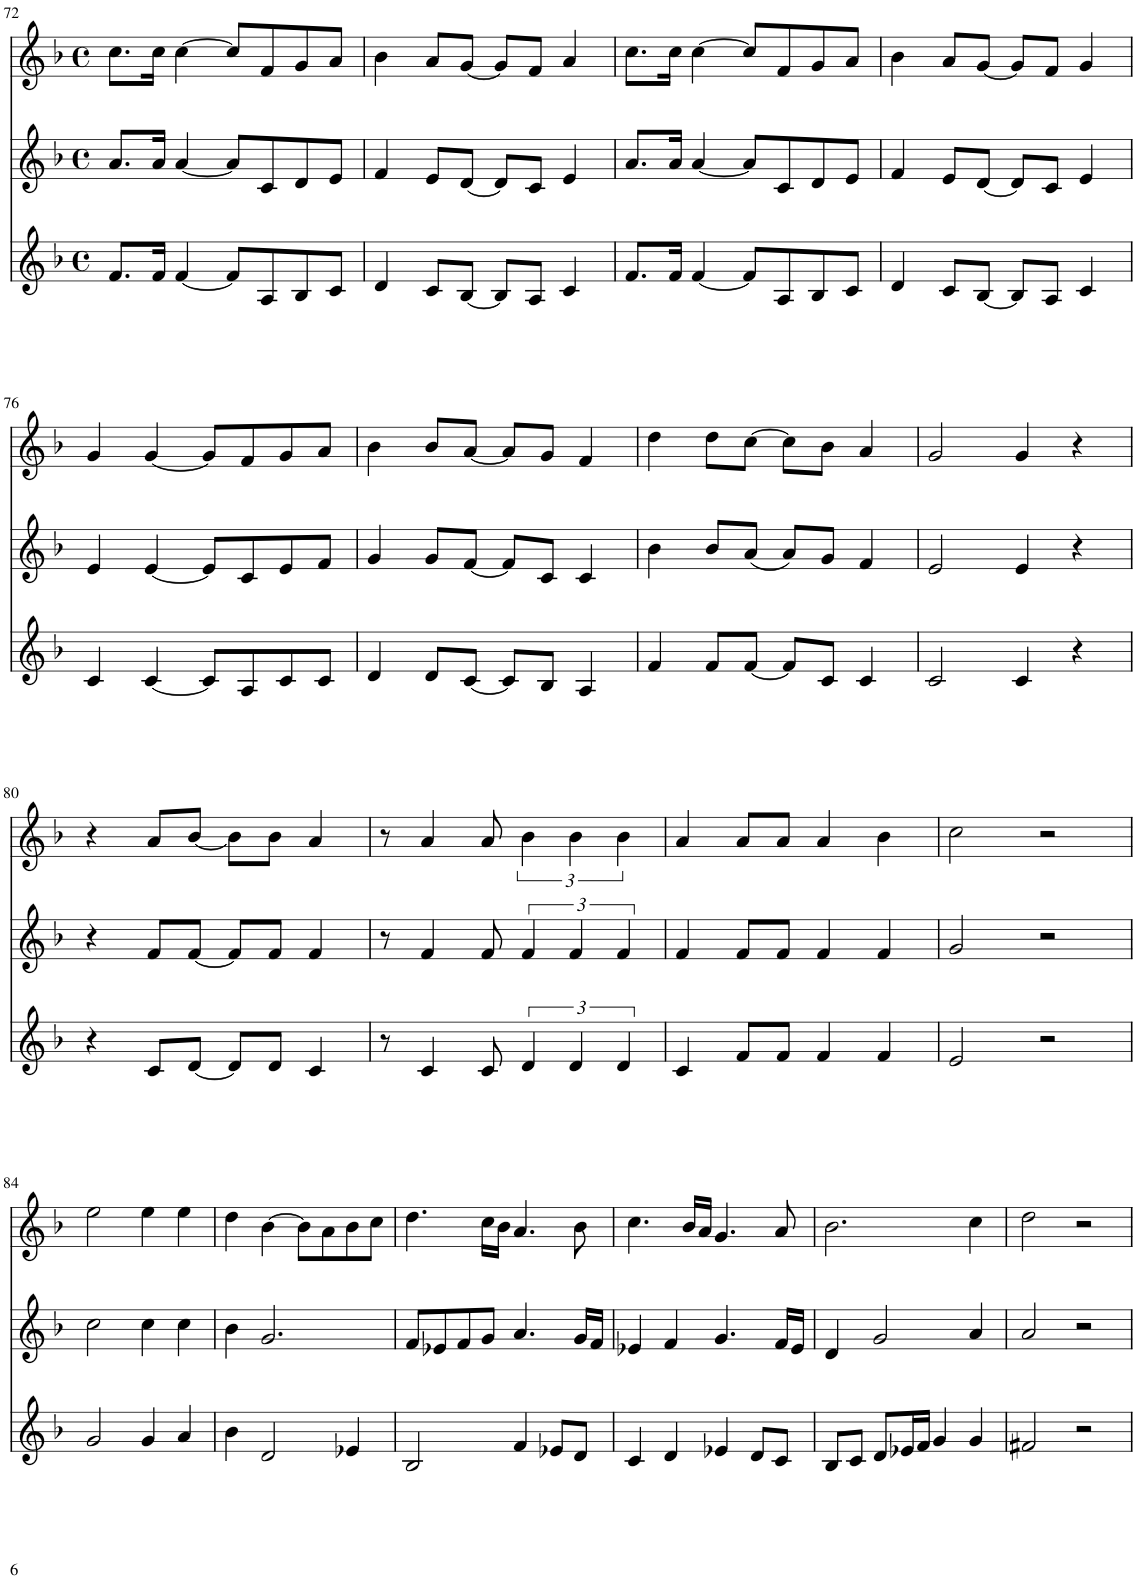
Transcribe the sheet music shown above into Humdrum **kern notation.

**kern	**kern	**kern
*part3	*part2	*part1
*staff3	*staff2	*staff1
*I"alt	*I"S2	*I"S1
!!LO:PB:g=z
*clefG2	*clefG2	*clefG2
*k[b-]	*k[b-]	*k[b-]
*F:	*F:	*F:
*M4/4	*M4/4	*M4/4
*met(c)	*met(c)	*met(c)
=72	=72	=72
8.f/L	8.a/L	8.cc\L
16f/Jk	16a/Jk	16cc\Jk
[<4f/	[<4a/	[>4cc\
8f/L]	8a/L]	8cc/L]
8A/	8c/	8f/
8B-/	8d/	8g/
8c/J	8e/J	8a/J
=73	=73	=73
4d/	4f/	4b-\
8c/L	8e/L	8a/L
[<8B-/J	[<8d/J	[<8g/J
8B-/L]	8d/L]	8g/L]
8A/J	8c/J	8f/J
4c/	4e/	4a/
=74	=74	=74
8.f/L	8.a/L	8.cc\L
16f/Jk	16a/Jk	16cc\Jk
[<4f/	[<4a/	[>4cc\
8f/L]	8a/L]	8cc/L]
8A/	8c/	8f/
8B-/	8d/	8g/
8c/J	8e/J	8a/J
=75	=75	=75
4d/	4f/	4b-\
8c/L	8e/L	8a/L
[<8B-/J	[<8d/J	[<8g/J
8B-/L]	8d/L]	8g/L]
8A/J	8c/J	8f/J
4c/	4e/	4g/
!!LO:LB:g=z
=76	=76	=76
4c/	4e/	4g/
[<4c/	[<4e/	[<4g/
8c/L]	8e/L]	8g/L]
8A/	8c/	8f/
8c/	8e/	8g/
8c/J	8f/J	8a/J
=77	=77	=77
4d/	4g/	4b-\
8d/L	8g/L	8b-/L
[<8c/J	[<8f/J	[<8a/J
8c/L]	8f/L]	8a/L]
8B-/J	8c/J	8g/J
4A/	4c/	4f/
=78	=78	=78
4f/	4b-\	4dd\
8f/L	8b-/L	8dd\L
[<8f/J	(8a/J	[>8cc\J
8f/L]	8a/L)	8cc\L]
8c/J	8g/J	8b-\J
4c/	4f/	4a/
=79	=79	=79
2c/	2e/	2g/
4c/	4e/	4g/
4r	4r	4r
!!LO:LB:g=z
=80	=80	=80
4r	4r	4r
8c/L	8f/L	8a/L
[<8d/J	[<8f/J	[<8b-/J
8d/L]	8f/L]	8b-\L]
8d/J	8f/J	8b-\J
4c/	4f/	4a/
=81	=81	=81
8r	8r	8r
4c/	4f/	4a/
8c/	8f/	8a/
6d/	6f/	6b-\
6d/	6f/	6b-\
6d/	6f/	6b-\
=82	=82	=82
4c/	4f/	4a/
8f/L	8f/L	8a/L
8f/J	8f/J	8a/J
4f/	4f/	4a/
4f/	4f/	4b-\
=83	=83	=83
2e/	2g/	2cc\
2r	2r	2r
!!LO:LB:g=z
=84	=84	=84
2g/	2cc\	2ee\
4g/	4cc\	4ee\
4a/	4cc\	4ee\
=85	=85	=85
4b-\	4b-\	4dd\
2d/	2.g/	[>4b-\
.	.	8b-\L]
.	.	8a\
4e-X/	.	8b-\
.	.	8cc\J
=86	=86	=86
2B-/	8f/L	4.dd\
.	8e-X/	.
.	8f/	.
.	8g/J	16cc\LL
.	.	16b-\JJ
4f/	4.a/	4.a/
8e-X/L	.	.
8d/J	16g/LL	8b-\
.	16f/JJ	.
=87	=87	=87
4c/	4e-X/	4.cc\
4d/	4f/	.
.	.	16b-/LL
.	.	16a/JJ
4e-X/	4.g/	4.g/
8d/L	.	.
8c/J	16f/LL	8a/
.	16e-/JJ	.
=88	=88	=88
8B-/L	4d/	2.b-\
8c/J	.	.
8d/L	2g/	.
16e-X/L	.	.
16f/JJ	.	.
4g/	.	.
4g/	4a/	4cc\
=89	=89	=89
2f#X/	2a/	2dd\
2r	2r	2r
=	=	=
*-	*-	*-
